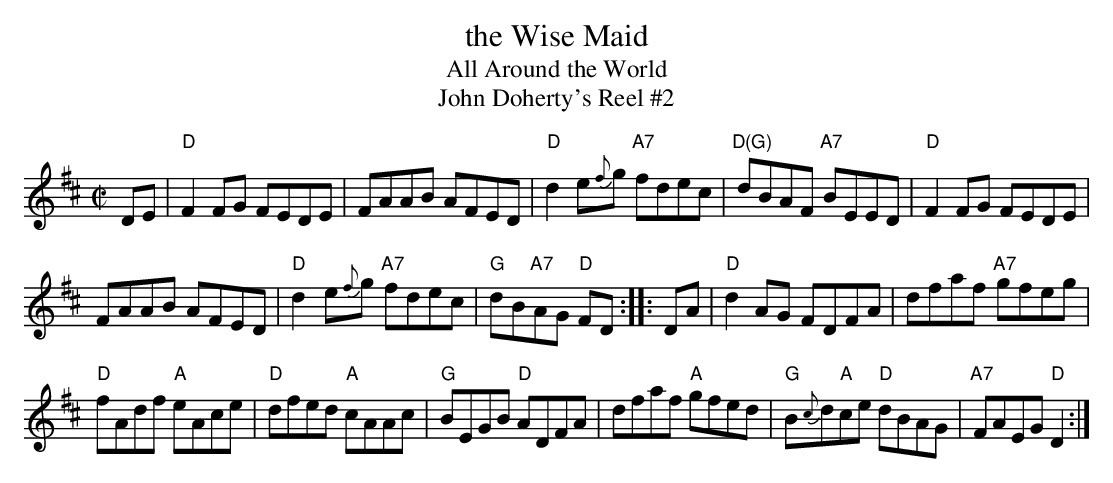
X:1
T: the Wise Maid
T: All Around the World
T: John Doherty's Reel #2
M: C|
L: 1/8
K: D
DE |\
"D"F2FG FEDE | FAAB AFED | "D"d2e{f}g "A7"fdec | "D(G)"dBAF "A7"BEED | "D"F2FG FEDE |
FAAB AFED | "D"d2e{f}g "A7"fdec | "G"dB"A7"AG "D"FD :: DA | "D"d2AG FDFA | dfaf "A7"gfeg |
"D"fAdf "A"eAce | "D"dfed "A"cAAc | "G"BEGB "D"ADFA | dfaf "A"gfed | "G"B{c}d"A"ce "D"dBAG | "A7"FAEG "D"D2 :|
